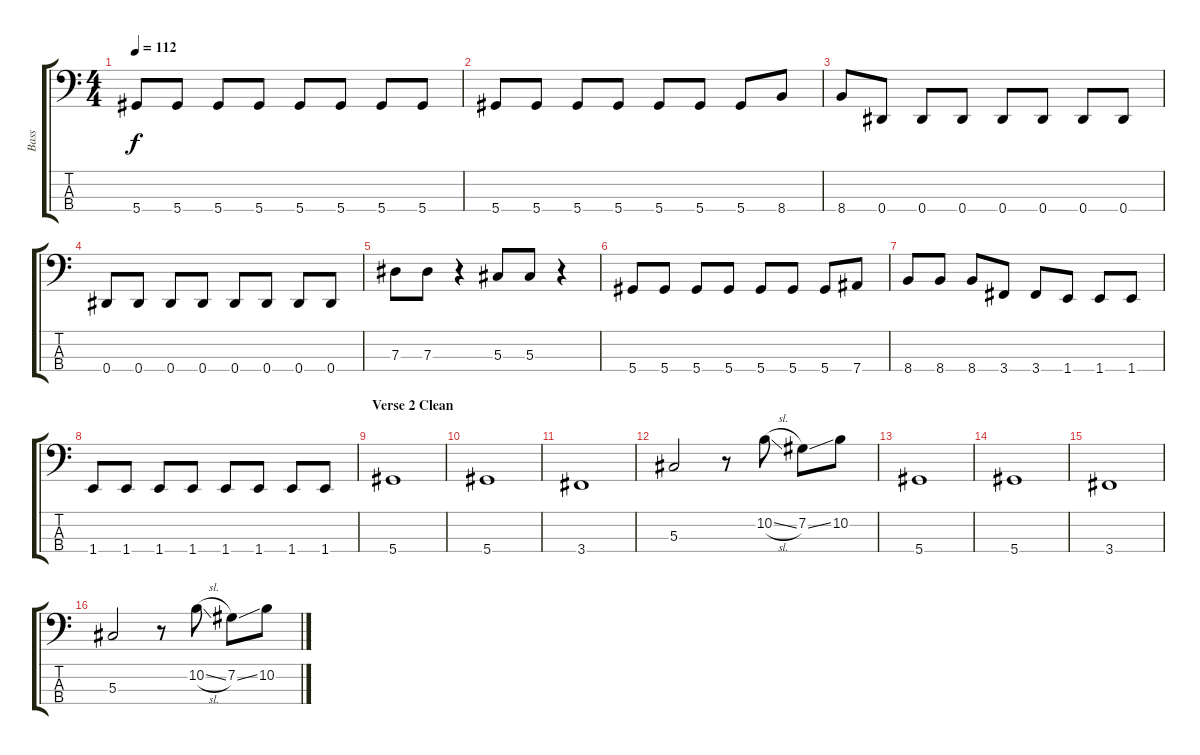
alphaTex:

\track ("Bass" "Bass") {instrument electricbasspick}
\staff {score tabs}
\tuning (Gb2 Db2 Ab1 Eb1) {hide}
\ts (4 4)
\tempo 112
\clef f4
\ks c
5.4.8{dy f} 5.4.8 5.4.8 5.4.8 5.4.8 5.4.8 5.4.8 5.4.8 |
5.4.8 5.4.8 5.4.8 5.4.8 5.4.8 5.4.8 5.4.8 8.4.8 |
8.4.8 0.4.8 0.4.8 0.4.8 0.4.8 0.4.8 0.4.8 0.4.8 |
0.4.8 0.4.8 0.4.8 0.4.8 0.4.8 0.4.8 0.4.8 0.4.8 |
7.3.8 7.3.8 r.4 5.3.8 5.3.8 r.4 |
5.4.8 5.4.8 5.4.8 5.4.8 5.4.8 5.4.8 5.4.8 7.4.8 |
8.4.8 8.4.8 8.4.8 3.4.8 3.4.8 1.4.8 1.4.8 1.4.8 |
1.4.8 1.4.8 1.4.8 1.4.8 1.4.8 1.4.8 1.4.8 1.4.8 |
\section ("" "Verse 2 Clean")
5.4.1 |
5.4.1 |
3.4.1 |
5.3.2 r.8 10.2{sl}.8 7.2{ss}.8 10.2.8 |
5.4.1 |
5.4.1 |
3.4.1 |
5.3.2 r.8 10.2{sl}.8 7.2{ss}.8 10.2.8
